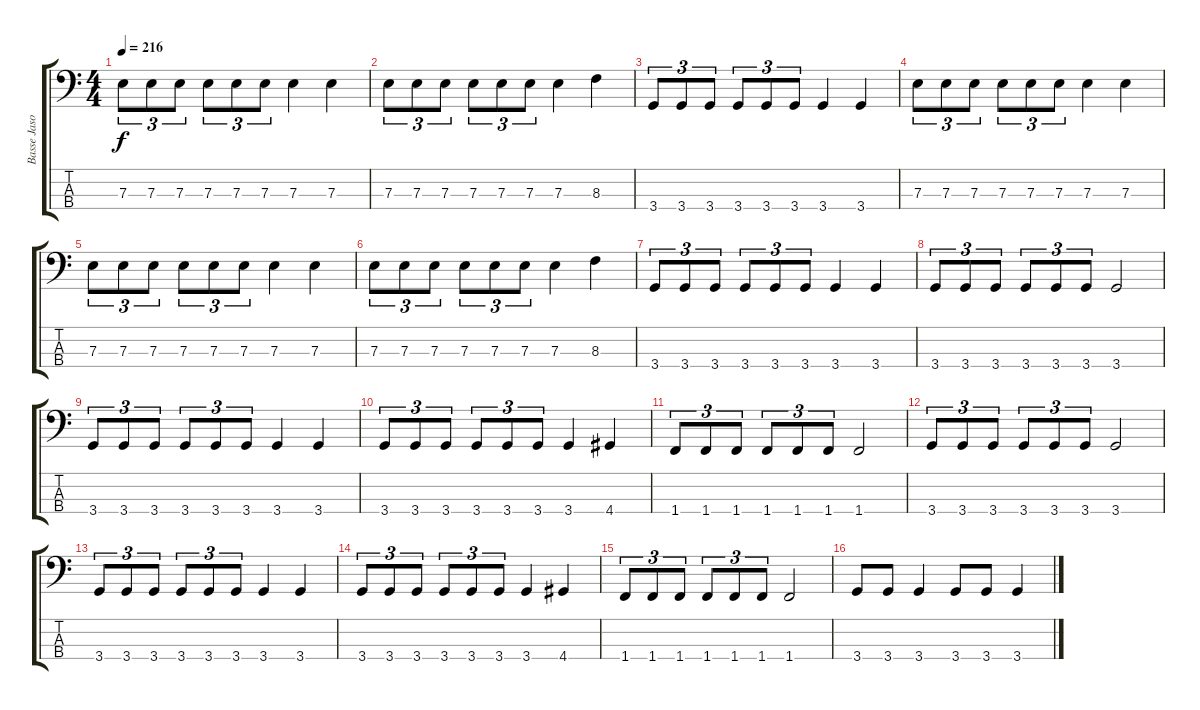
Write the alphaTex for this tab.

\track ("Basse Jason" "Basse Jaso") {instrument electricbasspick}
\staff {score tabs}
\tuning (G2 D2 A1 E1) {hide}
\ts (4 4)
\tempo 216
\clef f4
\ks c
7.3.8{tu (3 2) dy f} 7.3.8{tu (3 2)} 7.3.8{tu (3 2)} 7.3.8{tu (3 2)} 7.3.8{tu (3 2)} 7.3.8{tu (3 2)} 7.3.4 7.3.4 |
7.3.8{tu (3 2)} 7.3.8{tu (3 2)} 7.3.8{tu (3 2)} 7.3.8{tu (3 2)} 7.3.8{tu (3 2)} 7.3.8{tu (3 2)} 7.3.4 8.3.4 |
3.4.8{tu (3 2)} 3.4.8{tu (3 2)} 3.4.8{tu (3 2)} 3.4.8{tu (3 2)} 3.4.8{tu (3 2)} 3.4.8{tu (3 2)} 3.4.4 3.4.4 |
7.3.8{tu (3 2)} 7.3.8{tu (3 2)} 7.3.8{tu (3 2)} 7.3.8{tu (3 2)} 7.3.8{tu (3 2)} 7.3.8{tu (3 2)} 7.3.4 7.3.4 |
7.3.8{tu (3 2)} 7.3.8{tu (3 2)} 7.3.8{tu (3 2)} 7.3.8{tu (3 2)} 7.3.8{tu (3 2)} 7.3.8{tu (3 2)} 7.3.4 7.3.4 |
7.3.8{tu (3 2)} 7.3.8{tu (3 2)} 7.3.8{tu (3 2)} 7.3.8{tu (3 2)} 7.3.8{tu (3 2)} 7.3.8{tu (3 2)} 7.3.4 8.3.4 |
3.4.8{tu (3 2)} 3.4.8{tu (3 2)} 3.4.8{tu (3 2)} 3.4.8{tu (3 2)} 3.4.8{tu (3 2)} 3.4.8{tu (3 2)} 3.4.4 3.4.4 |
3.4.8{tu (3 2)} 3.4.8{tu (3 2)} 3.4.8{tu (3 2)} 3.4.8{tu (3 2)} 3.4.8{tu (3 2)} 3.4.8{tu (3 2)} 3.4.2 |
3.4.8{tu (3 2)} 3.4.8{tu (3 2)} 3.4.8{tu (3 2)} 3.4.8{tu (3 2)} 3.4.8{tu (3 2)} 3.4.8{tu (3 2)} 3.4.4 3.4.4 |
3.4.8{tu (3 2)} 3.4.8{tu (3 2)} 3.4.8{tu (3 2)} 3.4.8{tu (3 2)} 3.4.8{tu (3 2)} 3.4.8{tu (3 2)} 3.4.4 4.4.4 |
1.4.8{tu (3 2)} 1.4.8{tu (3 2)} 1.4.8{tu (3 2)} 1.4.8{tu (3 2)} 1.4.8{tu (3 2)} 1.4.8{tu (3 2)} 1.4.2 |
3.4.8{tu (3 2)} 3.4.8{tu (3 2)} 3.4.8{tu (3 2)} 3.4.8{tu (3 2)} 3.4.8{tu (3 2)} 3.4.8{tu (3 2)} 3.4.2 |
3.4.8{tu (3 2)} 3.4.8{tu (3 2)} 3.4.8{tu (3 2)} 3.4.8{tu (3 2)} 3.4.8{tu (3 2)} 3.4.8{tu (3 2)} 3.4.4 3.4.4 |
3.4.8{tu (3 2)} 3.4.8{tu (3 2)} 3.4.8{tu (3 2)} 3.4.8{tu (3 2)} 3.4.8{tu (3 2)} 3.4.8{tu (3 2)} 3.4.4 4.4.4 |
1.4.8{tu (3 2)} 1.4.8{tu (3 2)} 1.4.8{tu (3 2)} 1.4.8{tu (3 2)} 1.4.8{tu (3 2)} 1.4.8{tu (3 2)} 1.4.2 |
3.4.8 3.4.8 3.4.4 3.4.8 3.4.8 3.4.4
